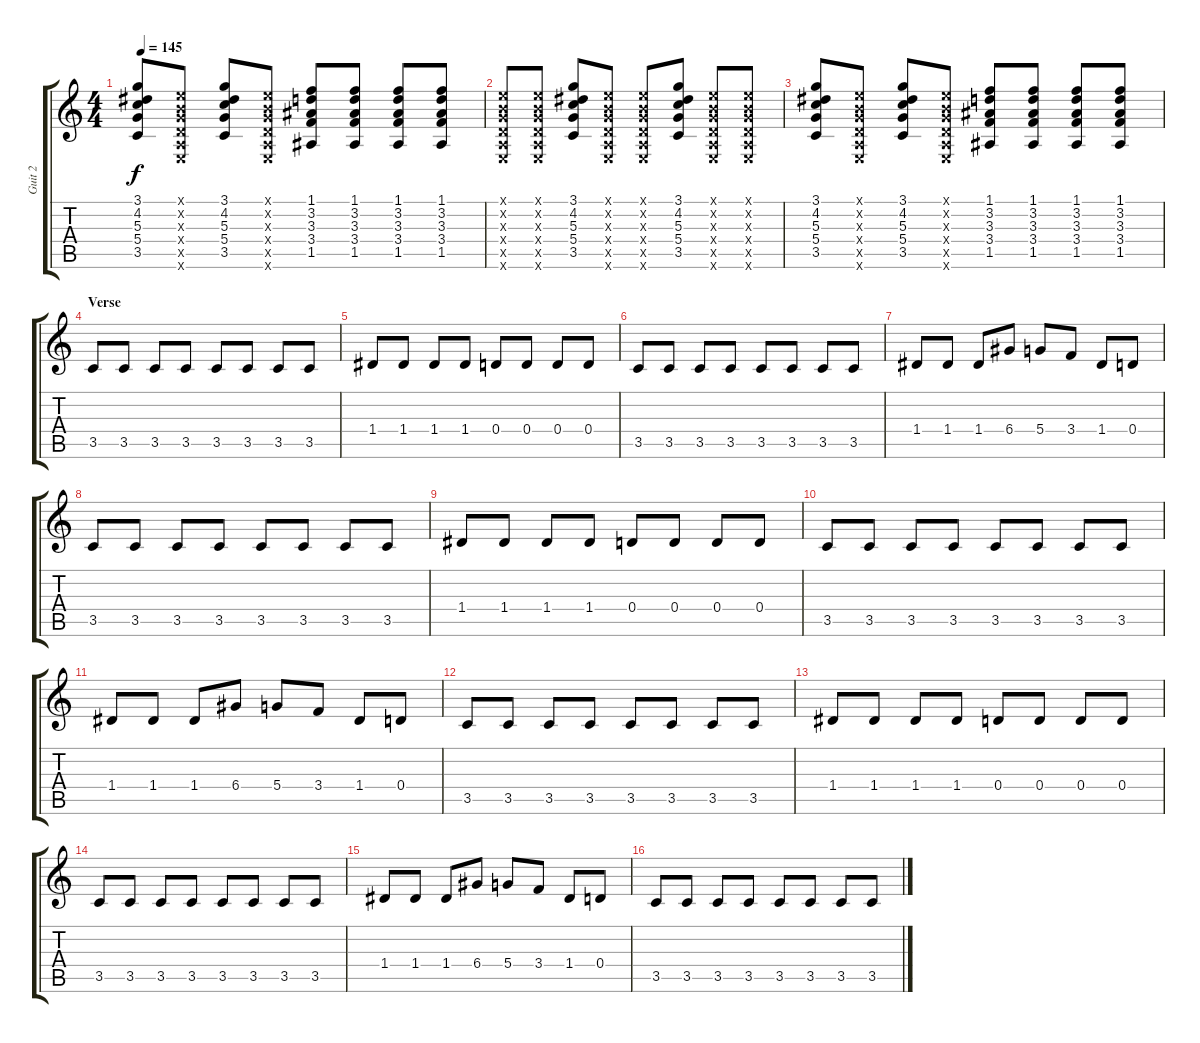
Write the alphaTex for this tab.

\track ("Guit 2" "Guit 2") {instrument overdrivenguitar}
\staff {score tabs}
\tuning (E4 B3 G3 D3 A2 E2) {hide}
\ts (4 4)
\tempo 145
\clef g2
\ks c
(3.1 4.2 5.3 5.4 3.5).8{dy f} (0.1{x} 0.2{x} 0.3{x} 0.4{x} 0.5{x} 0.6{x}).8 (3.1 4.2 5.3 5.4 3.5).8 (0.1{x} 0.2{x} 0.3{x} 0.4{x} 0.5{x} 0.6{x}).8 (1.1 3.2 3.3 3.4 1.5).8 (1.1 3.2 3.3 3.4 1.5).8 (1.1 3.2 3.3 3.4 1.5).8 (1.1 3.2 3.3 3.4 1.5).8 |
(0.1{x} 0.2{x} 0.3{x} 0.4{x} 0.5{x} 0.6{x}).8 (0.1{x} 0.2{x} 0.3{x} 0.4{x} 0.5{x} 0.6{x}).8 (3.1 4.2 5.3 5.4 3.5).8 (0.1{x} 0.2{x} 0.3{x} 0.4{x} 0.5{x} 0.6{x}).8 (0.1{x} 0.2{x} 0.3{x} 0.4{x} 0.5{x} 0.6{x}).8 (3.1 4.2 5.3 5.4 3.5).8 (0.1{x} 0.2{x} 0.3{x} 0.4{x} 0.5{x} 0.6{x}).8 (0.1{x} 0.2{x} 0.3{x} 0.4{x} 0.5{x} 0.6{x}).8 |
(3.1 4.2 5.3 5.4 3.5).8 (0.1{x} 0.2{x} 0.3{x} 0.4{x} 0.5{x} 0.6{x}).8 (3.1 4.2 5.3 5.4 3.5).8 (0.1{x} 0.2{x} 0.3{x} 0.4{x} 0.5{x} 0.6{x}).8 (1.1 3.2 3.3 3.4 1.5).8 (1.1 3.2 3.3 3.4 1.5).8 (1.1 3.2 3.3 3.4 1.5).8 (1.1 3.2 3.3 3.4 1.5).8 |
\section ("" "Verse")
3.5.8 3.5.8 3.5.8 3.5.8 3.5.8 3.5.8 3.5.8 3.5.8 |
1.4.8 1.4.8 1.4.8 1.4.8 0.4.8 0.4.8 0.4.8 0.4.8 |
3.5.8 3.5.8 3.5.8 3.5.8 3.5.8 3.5.8 3.5.8 3.5.8 |
1.4.8 1.4.8 1.4.8 6.4.8 5.4.8 3.4.8 1.4.8 0.4.8 |
3.5.8 3.5.8 3.5.8 3.5.8 3.5.8 3.5.8 3.5.8 3.5.8 |
1.4.8 1.4.8 1.4.8 1.4.8 0.4.8 0.4.8 0.4.8 0.4.8 |
3.5.8 3.5.8 3.5.8 3.5.8 3.5.8 3.5.8 3.5.8 3.5.8 |
1.4.8 1.4.8 1.4.8 6.4.8 5.4.8 3.4.8 1.4.8 0.4.8 |
3.5.8 3.5.8 3.5.8 3.5.8 3.5.8 3.5.8 3.5.8 3.5.8 |
1.4.8 1.4.8 1.4.8 1.4.8 0.4.8 0.4.8 0.4.8 0.4.8 |
3.5.8 3.5.8 3.5.8 3.5.8 3.5.8 3.5.8 3.5.8 3.5.8 |
1.4.8 1.4.8 1.4.8 6.4.8 5.4.8 3.4.8 1.4.8 0.4.8 |
3.5.8 3.5.8 3.5.8 3.5.8 3.5.8 3.5.8 3.5.8 3.5.8
